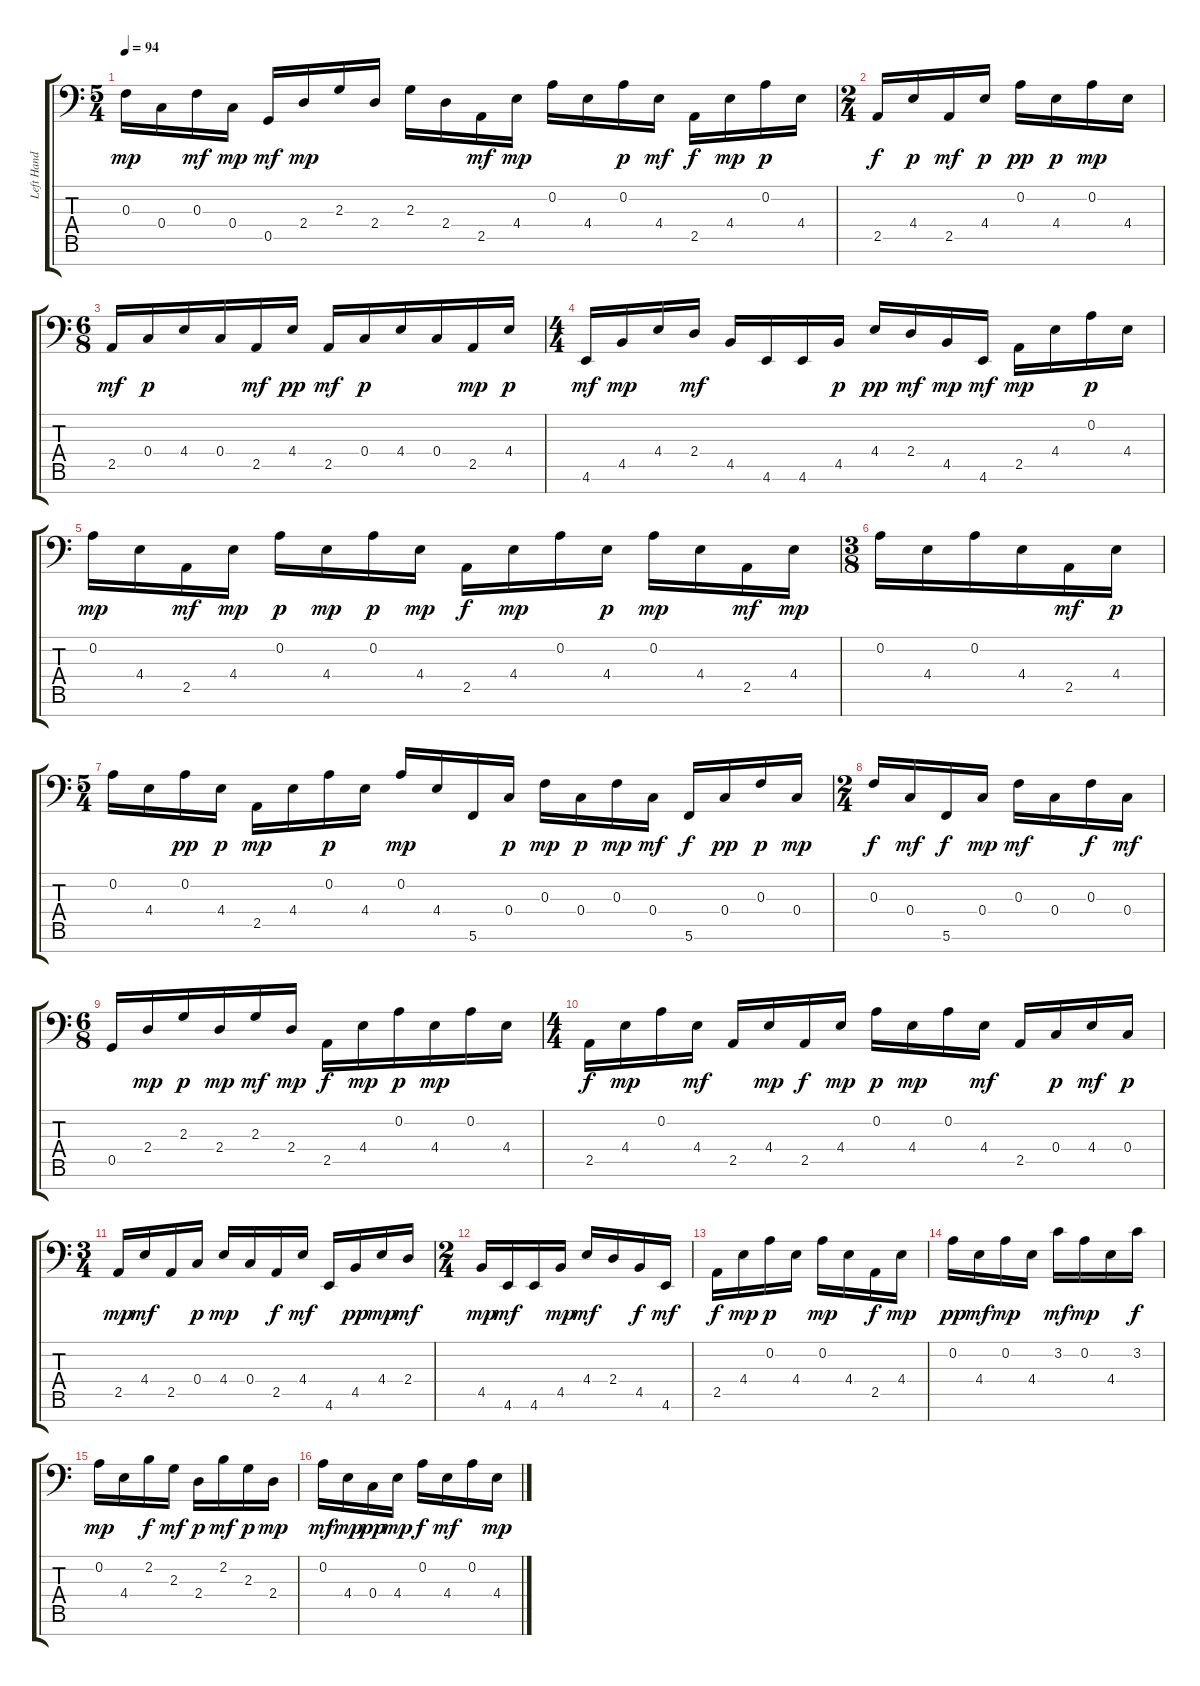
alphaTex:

\track ("Left Hand Piano" "Left Hand ") {instrument acousticgrandpiano}
\staff {score tabs}
\tuning (D4 A3 F3 C3 G2 C2 G1) {hide}
\ts (5 4)
\tempo 94
\clef f4
\ks c
0.3.16{dy mp} 0.4.16 0.3.16{dy mf} 0.4.16{dy mp} 0.5.16{dy mf} 2.4.16{dy mp} 2.3.16 2.4.16 2.3.16 2.4.16 2.5.16{dy mf} 4.4.16{dy mp} 0.2.16 4.4.16 0.2.16{dy p} 4.4.16{dy mf} 2.5.16{dy f} 4.4.16{dy mp} 0.2.16{dy p} 4.4.16 |
\ts (2 4)
2.5.16{dy f} 4.4.16{dy p} 2.5.16{dy mf} 4.4.16{dy p} 0.2.16{dy pp} 4.4.16{dy p} 0.2.16{dy mp} 4.4.16 |
\ts (6 8)
2.5.16{dy mf} 0.4.16{dy p} 4.4.16 0.4.16 2.5.16{dy mf} 4.4.16{dy pp} 2.5.16{dy mf} 0.4.16{dy p} 4.4.16 0.4.16 2.5.16{dy mp} 4.4.16{dy p} |
\ts (4 4)
4.6.16{dy mf} 4.5.16{dy mp} 4.4.16 2.4.16{dy mf} 4.5.16 4.6.16 4.6.16 4.5.16{dy p} 4.4.16{dy pp} 2.4.16{dy mf} 4.5.16{dy mp} 4.6.16{dy mf} 2.5.16{dy mp} 4.4.16 0.2.16{dy p} 4.4.16 |
0.2.16{dy mp} 4.4.16 2.5.16{dy mf} 4.4.16{dy mp} 0.2.16{dy p} 4.4.16{dy mp} 0.2.16{dy p} 4.4.16{dy mp} 2.5.16{dy f} 4.4.16{dy mp} 0.2.16 4.4.16{dy p} 0.2.16{dy mp} 4.4.16 2.5.16{dy mf} 4.4.16{dy mp} |
\ts (3 8)
0.2.16 4.4.16 0.2.16 4.4.16 2.5.16{dy mf} 4.4.16{dy p} |
\ts (5 4)
0.2.16 4.4.16 0.2.16{dy pp} 4.4.16{dy p} 2.5.16{dy mp} 4.4.16 0.2.16{dy p} 4.4.16 0.2.16{dy mp} 4.4.16 5.6.16 0.4.16{dy p} 0.3.16{dy mp} 0.4.16{dy p} 0.3.16{dy mp} 0.4.16{dy mf} 5.6.16{dy f} 0.4.16{dy pp} 0.3.16{dy p} 0.4.16{dy mp} |
\ts (2 4)
0.3.16{dy f} 0.4.16{dy mf} 5.6.16{dy f} 0.4.16{dy mp} 0.3.16{dy mf} 0.4.16 0.3.16{dy f} 0.4.16{dy mf} |
\ts (6 8)
0.5.16 2.4.16{dy mp} 2.3.16{dy p} 2.4.16{dy mp} 2.3.16{dy mf} 2.4.16{dy mp} 2.5.16{dy f} 4.4.16{dy mp} 0.2.16{dy p} 4.4.16{dy mp} 0.2.16 4.4.16 |
\ts (4 4)
2.5.16{dy f} 4.4.16{dy mp} 0.2.16 4.4.16{dy mf} 2.5.16 4.4.16{dy mp} 2.5.16{dy f} 4.4.16{dy mp} 0.2.16{dy p} 4.4.16{dy mp} 0.2.16 4.4.16{dy mf} 2.5.16 0.4.16{dy p} 4.4.16{dy mf} 0.4.16{dy p} |
\ts (3 4)
2.5.16{dy mp} 4.4.16{dy mf} 2.5.16 0.4.16{dy p} 4.4.16{dy mp} 0.4.16 2.5.16{dy f} 4.4.16{dy mf} 4.6.16 4.5.16{dy pp} 4.4.16{dy mp} 2.4.16{dy mf} |
\ts (2 4)
4.5.16{dy mp} 4.6.16{dy mf} 4.6.16 4.5.16{dy mp} 4.4.16{dy mf} 2.4.16 4.5.16{dy f} 4.6.16{dy mf} |
2.5.16{dy f} 4.4.16{dy mp} 0.2.16{dy p} 4.4.16 0.2.16{dy mp} 4.4.16 2.5.16{dy f} 4.4.16{dy mp} |
0.2.16{dy pp} 4.4.16{dy mf} 0.2.16{dy mp} 4.4.16 3.2.16{dy mf} 0.2.16{dy mp} 4.4.16 3.2.16{dy f} |
0.2.16{dy mp} 4.4.16 2.2.16{dy f} 2.3.16{dy mf} 2.4.16{dy p} 2.2.16{dy mf} 2.3.16{dy p} 2.4.16{dy mp} |
0.2.16{dy mf} 4.4.16{dy mp} 0.4.16{dy pp} 4.4.16{dy mp} 0.2.16{dy f} 4.4.16{dy mf} 0.2.16 4.4.16{dy mp}
